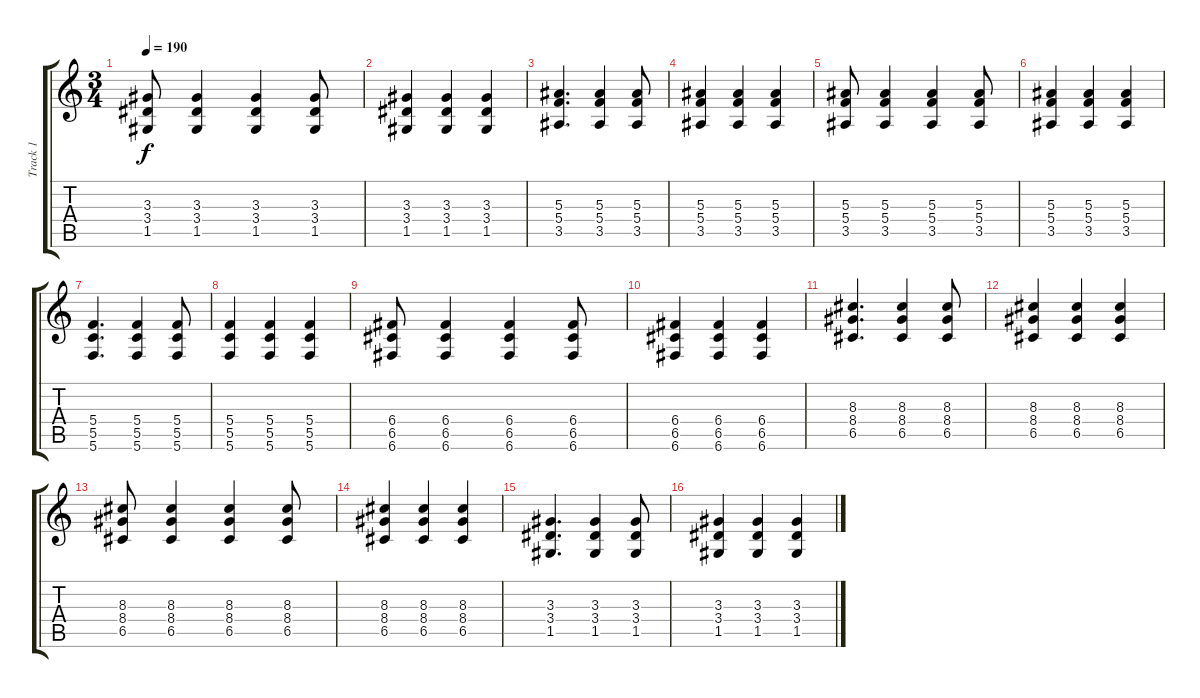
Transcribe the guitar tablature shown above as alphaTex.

\track ("Track 1" "Track 1") {instrument overdrivenguitar}
\staff {score tabs}
\tuning (D4 A3 F3 C3 G2 C2) {hide}
\ts (3 4)
\tempo 190
\clef g2
\ks c
(3.3 3.4 1.5).8{dy f} (3.3 3.4 1.5).4 (3.3 3.4 1.5).4 (3.3 3.4 1.5).8 |
(3.3 3.4 1.5).4 (3.3 3.4 1.5).4 (3.3 3.4 1.5).4 |
(5.3 5.4 3.5).4{d} (5.3 5.4 3.5).4 (5.3 5.4 3.5).8 |
(5.3 5.4 3.5).4 (5.3 5.4 3.5).4 (5.3 5.4 3.5).4 |
(5.3 5.4 3.5).8 (5.3 5.4 3.5).4 (5.3 5.4 3.5).4 (5.3 5.4 3.5).8 |
(5.3 5.4 3.5).4 (5.3 5.4 3.5).4 (5.3 5.4 3.5).4 |
(5.4 5.5 5.6).4{d} (5.4 5.5 5.6).4 (5.4 5.5 5.6).8 |
(5.4 5.5 5.6).4 (5.4 5.5 5.6).4 (5.4 5.5 5.6).4 |
(6.4 6.5 6.6).8 (6.4 6.5 6.6).4 (6.4 6.5 6.6).4 (6.4 6.5 6.6).8 |
(6.4 6.5 6.6).4 (6.4 6.5 6.6).4 (6.4 6.5 6.6).4 |
(8.3 8.4 6.5).4{d} (8.3 8.4 6.5).4 (8.3 8.4 6.5).8 |
(8.3 8.4 6.5).4 (8.3 8.4 6.5).4 (8.3 8.4 6.5).4 |
(8.3 8.4 6.5).8 (8.3 8.4 6.5).4 (8.3 8.4 6.5).4 (8.3 8.4 6.5).8 |
(8.3 8.4 6.5).4 (8.3 8.4 6.5).4 (8.3 8.4 6.5).4 |
(3.3 3.4 1.5).4{d} (3.3 3.4 1.5).4 (3.3 3.4 1.5).8 |
(3.3 3.4 1.5).4 (3.3 3.4 1.5).4 (3.3 3.4 1.5).4
